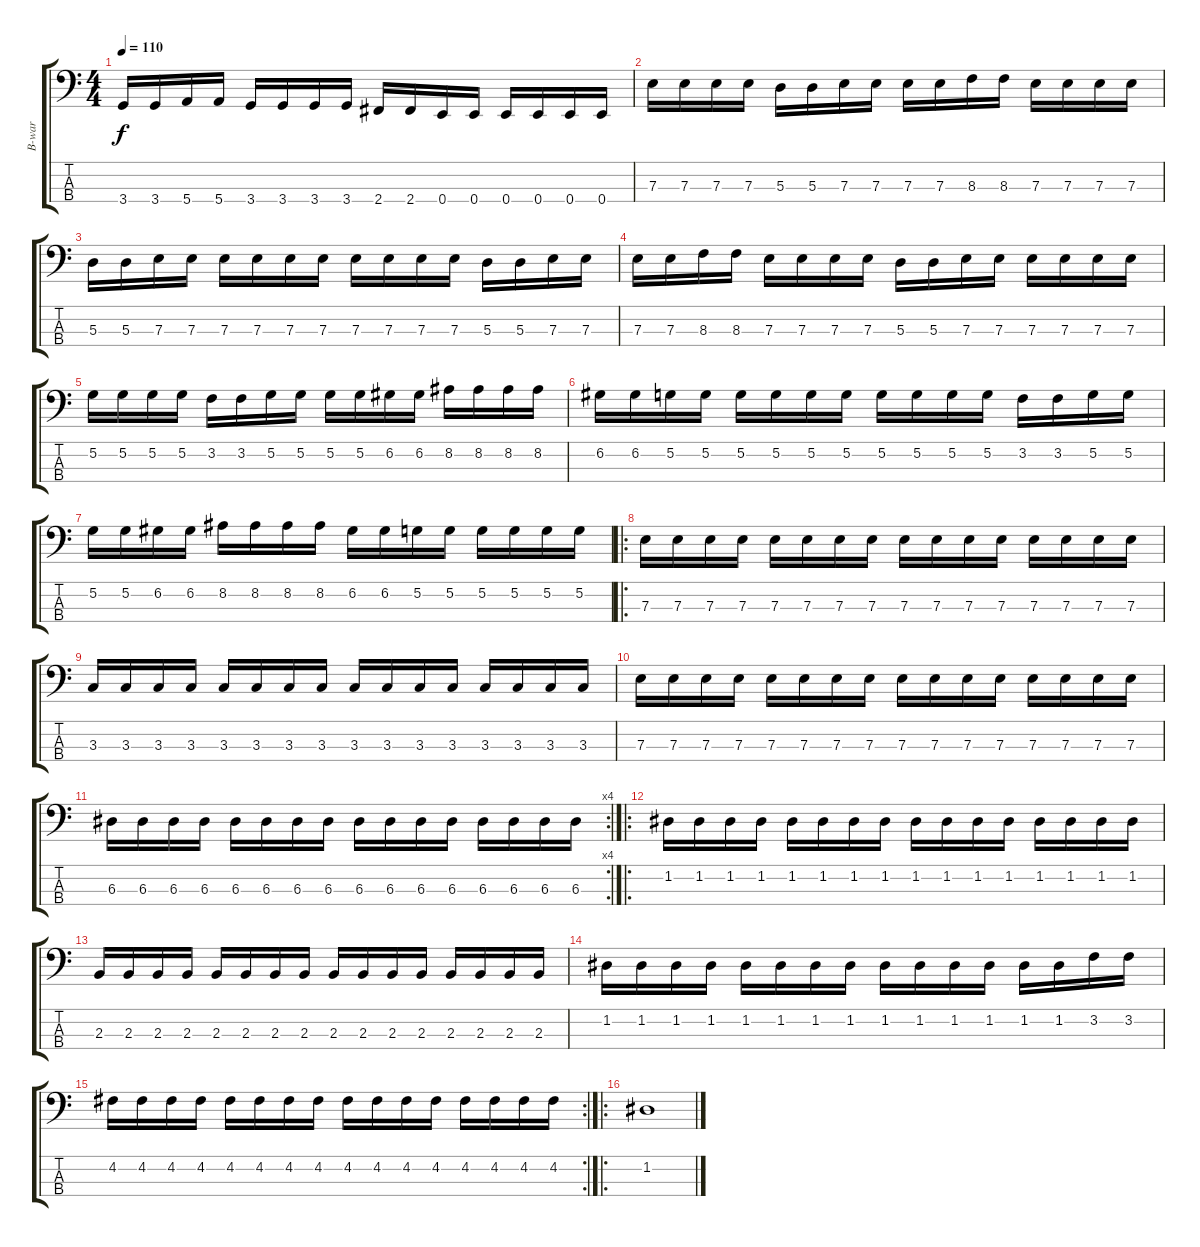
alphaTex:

\track ("B-war" "B-war") {instrument electricbassfinger}
\staff {score tabs}
\tuning (G2 D2 A1 E1) {hide}
\ts (4 4)
\tempo 110
\clef f4
\ks c
3.4.16{dy f} 3.4.16 5.4.16 5.4.16 3.4.16 3.4.16 3.4.16 3.4.16 2.4.16 2.4.16 0.4.16 0.4.16 0.4.16 0.4.16 0.4.16 0.4.16 |
7.3.16 7.3.16 7.3.16 7.3.16 5.3.16 5.3.16 7.3.16 7.3.16 7.3.16 7.3.16 8.3.16 8.3.16 7.3.16 7.3.16 7.3.16 7.3.16 |
5.3.16 5.3.16 7.3.16 7.3.16 7.3.16 7.3.16 7.3.16 7.3.16 7.3.16 7.3.16 7.3.16 7.3.16 5.3.16 5.3.16 7.3.16 7.3.16 |
7.3.16 7.3.16 8.3.16 8.3.16 7.3.16 7.3.16 7.3.16 7.3.16 5.3.16 5.3.16 7.3.16 7.3.16 7.3.16 7.3.16 7.3.16 7.3.16 |
5.2.16 5.2.16 5.2.16 5.2.16 3.2.16 3.2.16 5.2.16 5.2.16 5.2.16 5.2.16 6.2.16 6.2.16 8.2.16 8.2.16 8.2.16 8.2.16 |
6.2.16 6.2.16 5.2.16 5.2.16 5.2.16 5.2.16 5.2.16 5.2.16 5.2.16 5.2.16 5.2.16 5.2.16 3.2.16 3.2.16 5.2.16 5.2.16 |
5.2.16 5.2.16 6.2.16 6.2.16 8.2.16 8.2.16 8.2.16 8.2.16 6.2.16 6.2.16 5.2.16 5.2.16 5.2.16 5.2.16 5.2.16 5.2.16 |
\ro
7.3.16 7.3.16 7.3.16 7.3.16 7.3.16 7.3.16 7.3.16 7.3.16 7.3.16 7.3.16 7.3.16 7.3.16 7.3.16 7.3.16 7.3.16 7.3.16 |
3.3.16 3.3.16 3.3.16 3.3.16 3.3.16 3.3.16 3.3.16 3.3.16 3.3.16 3.3.16 3.3.16 3.3.16 3.3.16 3.3.16 3.3.16 3.3.16 |
7.3.16 7.3.16 7.3.16 7.3.16 7.3.16 7.3.16 7.3.16 7.3.16 7.3.16 7.3.16 7.3.16 7.3.16 7.3.16 7.3.16 7.3.16 7.3.16 |
\rc 4
6.3.16 6.3.16 6.3.16 6.3.16 6.3.16 6.3.16 6.3.16 6.3.16 6.3.16 6.3.16 6.3.16 6.3.16 6.3.16 6.3.16 6.3.16 6.3.16 |
\ro
1.2.16 1.2.16 1.2.16 1.2.16 1.2.16 1.2.16 1.2.16 1.2.16 1.2.16 1.2.16 1.2.16 1.2.16 1.2.16 1.2.16 1.2.16 1.2.16 |
2.3.16 2.3.16 2.3.16 2.3.16 2.3.16 2.3.16 2.3.16 2.3.16 2.3.16 2.3.16 2.3.16 2.3.16 2.3.16 2.3.16 2.3.16 2.3.16 |
1.2.16 1.2.16 1.2.16 1.2.16 1.2.16 1.2.16 1.2.16 1.2.16 1.2.16 1.2.16 1.2.16 1.2.16 1.2.16 1.2.16 3.2.16 3.2.16 |
\rc 2
4.2.16 4.2.16 4.2.16 4.2.16 4.2.16 4.2.16 4.2.16 4.2.16 4.2.16 4.2.16 4.2.16 4.2.16 4.2.16 4.2.16 4.2.16 4.2.16 |
\ro
1.2.1
